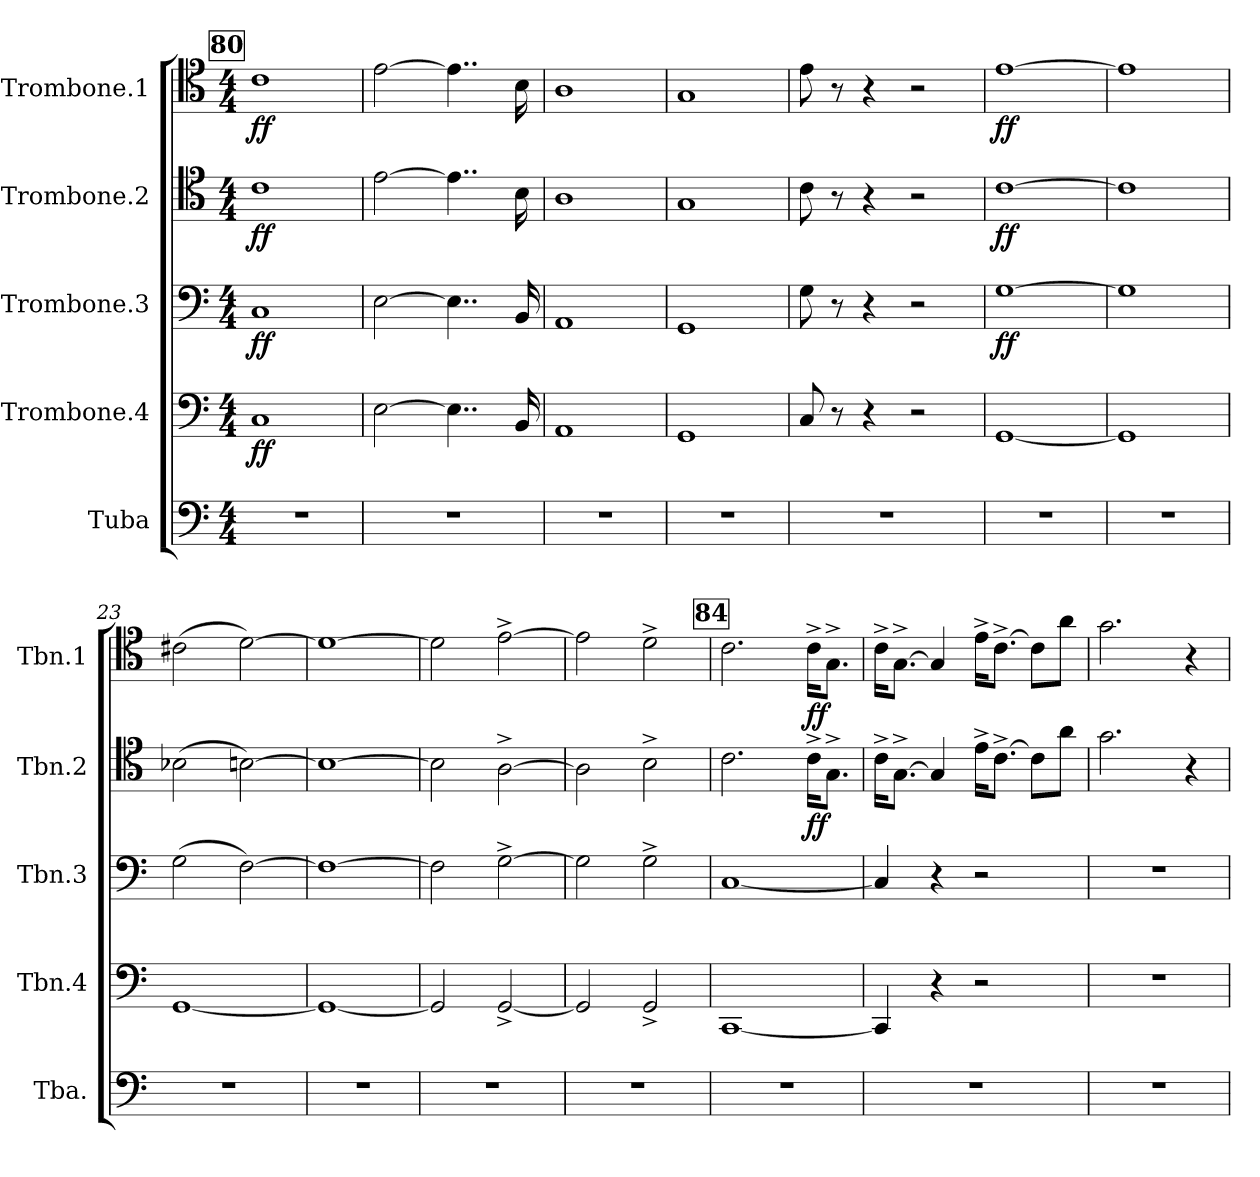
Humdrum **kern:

**kern	**kern	**dynam	**kern	**dynam	**kern	**dynam	**kern	**dynam
*part5	*part4	*part4	*part3	*part3	*part2	*part2	*part1	*part1
*staff5	*staff4	*staff4	*staff3	*staff3	*staff2	*staff2	*staff1	*staff1
*I"Tuba	*I"Trombone.4	*	*I"Trombone.3	*	*I"Trombone.2	*	*I"Trombone.1	*
*I'Tba.	*I'Tbn.4	*	*I'Tbn.3	*	*I'Tbn.2	*	*I'Tbn.1	*
*clefF4	*clefF4	*	*clefF4	*	*clefC4	*	*clefC4	*
*k[]	*k[]	*	*k[]	*	*k[]	*	*k[]	*
*M4/4	*M4/4	*	*M4/4	*	*M4/4	*	*M4/4	*
!!LO:REH:place=s1:a:B:fs=14:t=80
=16	=16	=16	=16	=16	=16	=16	=16	=16
!	!	!LO:DY:b	!	!LO:DY:b	!	!LO:DY:b	!	!LO:DY:b
1r	1C	ff	1C	ff	1c	ff	1c	ff
=17	=17	=17	=17	=17	=17	=17	=17	=17
1r	[2E\	.	[2E\	.	[2e\	.	[2e\	.
.	4..E\]	.	4..E\]	.	4..e\]	.	4..e\]	.
.	16BB/	.	16BB/	.	16B\	.	16B\	.
=18	=18	=18	=18	=18	=18	=18	=18	=18
1r	1AA	.	1AA	.	1A	.	1A	.
=19	=19	=19	=19	=19	=19	=19	=19	=19
1r	1GG	.	1GG	.	1G	.	1G	.
=20	=20	=20	=20	=20	=20	=20	=20	=20
1r	8C/	.	8G\	.	8c\	.	8e\	.
.	8r	.	8r	.	8r	.	8r	.
.	4r	.	4r	.	4r	.	4r	.
.	2r	.	2r	.	2r	.	2r	.
!!LO:LB:g=z
=21	=21	=21	=21	=21	=21	=21	=21	=21
!	!	!	!	!LO:DY:b	!	!LO:DY:b	!	!LO:DY:b
1r	[1GG	.	[1G	ff	[1c	ff	[1e	ff
=22	=22	=22	=22	=22	=22	=22	=22	=22
1r	1GG]	.	1G]	.	1c]	.	1e]	.
=23	=23	=23	=23	=23	=23	=23	=23	=23
1r	[1GG	.	(2G\	.	(2B-X\	.	(2c#X\	.
.	.	.	[2F\)	.	[2Bn\)	.	[2d\)	.
=24	=24	=24	=24	=24	=24	=24	=24	=24
1r	1GG_	.	1F_	.	1B_	.	1d_	.
=25	=25	=25	=25	=25	=25	=25	=25	=25
1r	2GG/]	.	2F\]	.	2B\]	.	2d\]	.
.	[2GG^/	.	[2G^\	.	[2A^\	.	[2e^\	.
=26	=26	=26	=26	=26	=26	=26	=26	=26
1r	2GG/]	.	2G\]	.	2A\]	.	2e\]	.
.	2GG^/	.	2G^\	.	2B^\	.	2d^\	.
!!LO:REH:place=s1:a:B:fs=14:t=84
=27	=27	=27	=27	=27	=27	=27	=27	=27
1r	[1CC	.	[1C	.	2.c\	.	2.c\	.
!	!	!	!	!	!	!LO:DY:b	!	!LO:DY:b
.	.	.	.	.	16c^\KL	ff	16c^\KL	ff
.	.	.	.	.	8.G^\J	.	8.G^\J	.
=28	=28	=28	=28	=28	=28	=28	=28	=28
1r	4CC/]	.	4C/]	.	16c^\KL	.	16c^\KL	.
.	.	.	.	.	[8.G^\J	.	[8.G^\J	.
.	4r	.	4r	.	4G/]	.	4G/]	.
.	2r	.	2r	.	16e^\KL	.	16e^\KL	.
.	.	.	.	.	[8.c^\J	.	[8.c^\J	.
.	.	.	.	.	8c\L]	.	8c\L]	.
.	.	.	.	.	8a\J	.	8a\J	.
=29	=29	=29	=29	=29	=29	=29	=29	=29
1r	1r	.	1r	.	2.g\	.	2.g\	.
.	.	.	.	.	4r	.	4r	.
=	=	=	=	=	=	=	=	=
*-	*-	*-	*-	*-	*-	*-	*-	*-
